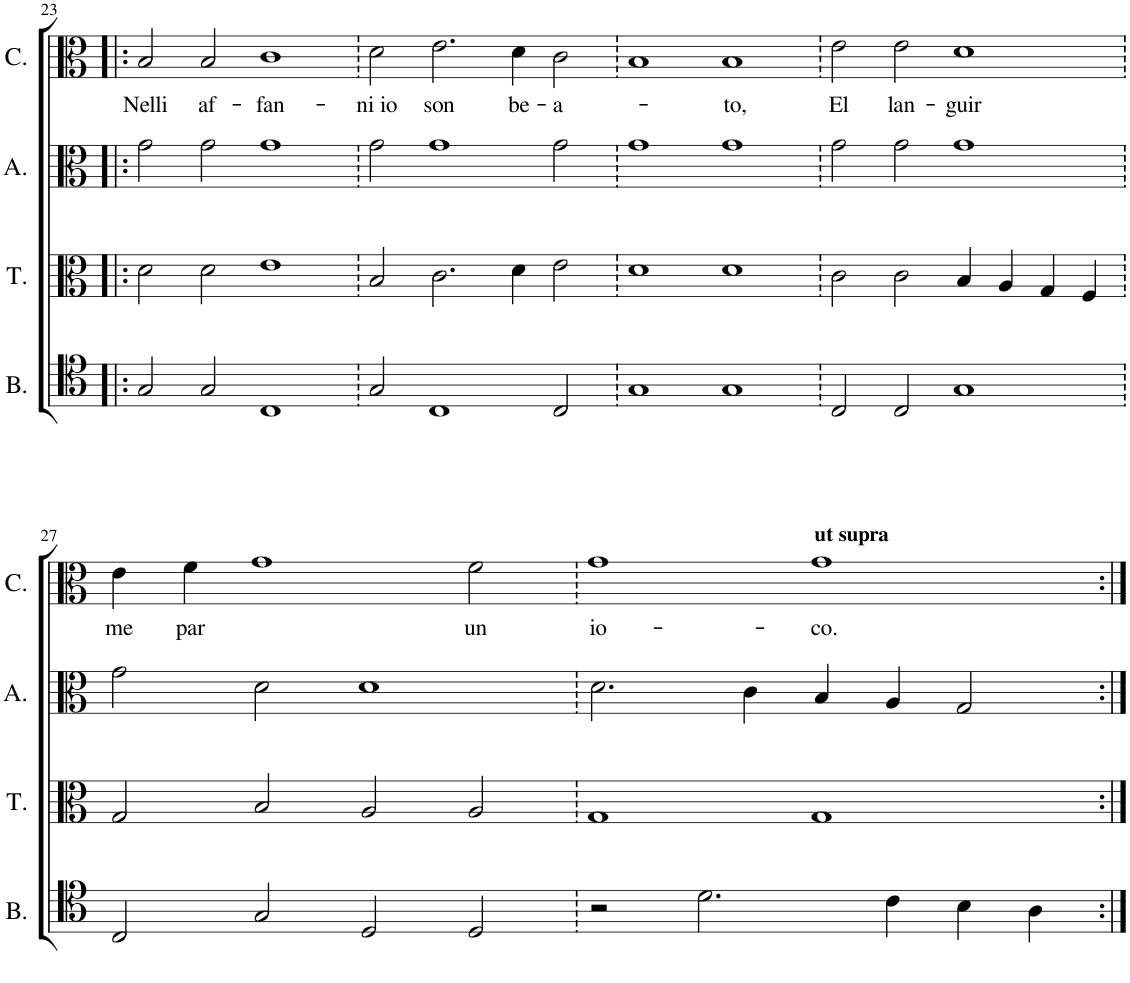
**kern	**kern	**kern	**kern	**text
*part4	*part3	*part2	*part1	*part1
*staff4	*staff3	*staff2	*staff1	*staff1
*I"Bassus	*I"Tenor	*I"Altus	*I"Cantus	*
*I'B.	*I'T.	*I'A.	*I'C.	*
!!LO:PB:g=z
*clefC4	*clefC3	*clefC3	*clefC3	*
*k[]	*k[]	*k[]	*k[]	*
*M8/4	*M8/4	*M8/4	*M8/4	*
=23!|:	=23!|:	=23!|:	=23!|:	=23!|:
!	!	!	!	!LO:LY:b
2G/	2d\	2g\	2B/	Nelli
!	!	!	!	!LO:LY:b
2G/	2d\	2g\	2B/	af-
!	!	!	!	!LO:LY:b
1C	1e	1g	1c	-fan-
=24	=24	=24	=24	=24
!	!	!	!	!LO:LY:b
2G/	2B/	2g\	2d\	-ni io
!	!	!	!	!LO:LY:b
1C	2.c\	1g	2.e\	son
!	!	!	!	!LO:LY:b
.	4d\	.	4d\	be-
!	!	!	!	!LO:LY:b
2C/	2e\	2g\	2c\	-a-
=25	=25	=25	=25	=25
1G	1d	1g	1B	.
!	!	!	!	!LO:LY:b
1G	1d	1g	1B	-to,
=26	=26	=26	=26	=26
!	!	!	!	!LO:LY:b
2C/	2c\	2g\	2e\	El
!	!	!	!	!LO:LY:b
2C/	2c\	2g\	2e\	lan-
!	!	!	!	!LO:LY:b
1G	4B/	1g	1d	-guir
.	4A/	.	.	.
.	4G/	.	.	.
.	4F/	.	.	.
!!LO:LB:g=z
=27	=27	=27	=27	=27
!	!	!	!	!LO:LY:b
2C/	2G/	2g\	4e\	me
!	!	!	!	!LO:LY:b
.	.	.	4f\	par
2G/	2B/	2d\	1g	.
2D/	2A/	1d	.	.
!	!	!	!	!LO:LY:b
2D/	2A/	.	2f\	un
=28	=28	=28	=28	=28
!	!	!	!	!LO:LY:b
2r	1G	2.d\	1g	io-
2.d\	.	.	.	.
.	.	4c\	.	.
!	!	!	!LO:TX:a:B:t=ut supra	!
!	!	!	!	!LO:LY:b
.	1G	4B/	1g	-co.
4c\	.	4A/	.	.
4B\	.	2G/	.	.
4A\	.	.	.	.
=:|!	=:|!	=:|!	=:|!	=:|!
*-	*-	*-	*-	*-
